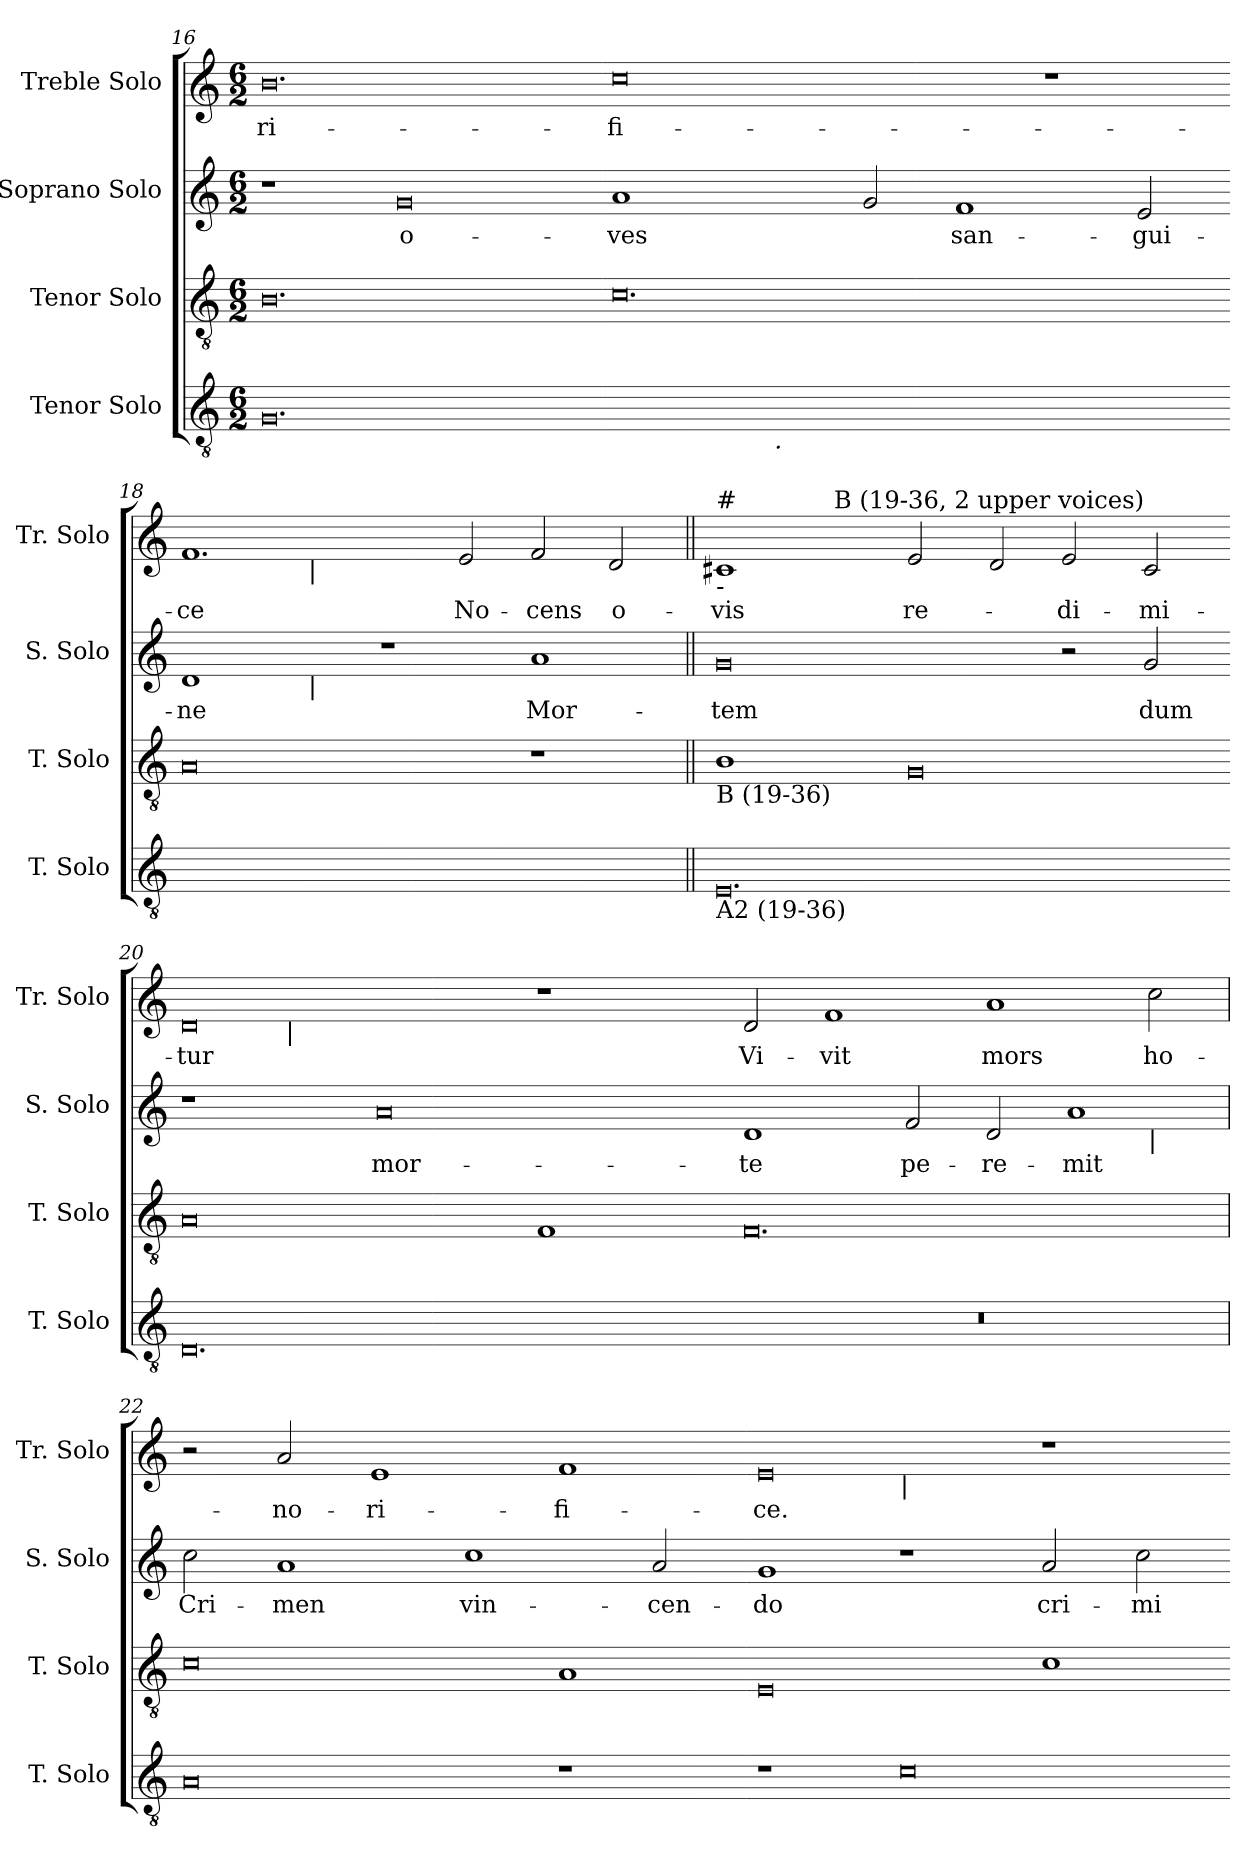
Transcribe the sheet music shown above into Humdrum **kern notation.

**kern	**kern	**kern	**text	**kern	**text
*part4	*part3	*part2	*part2	*part1	*part1
*staff4	*staff3	*staff2	*staff2	*staff1	*staff1
*I"Tenor Solo	*I"Tenor Solo	*I"Soprano Solo	*	*I"Treble Solo	*
*I'T. Solo	*I'T. Solo	*I'S. Solo	*	*I'Tr. Solo	*
*clefGv2	*clefGv2	*clefG2	*	*clefG2	*
*ITrd7c12	*ITrd7c12	*	*	*	*
*k[]	*k[]	*k[]	*	*k[]	*
*C:	*C:	*C:	*	*C:	*
*M6/2	*M6/2	*M6/2	*	*M6/2	*
=16	=16	=16	=16	=16	=16
!	!	!	!	!	!LO:LY:b:color=#000000
0.GGi	0.BBi	1r	.	0.bi	-ri-
!	!	!	!LO:LY:b:color=#000000	!	!
.	.	0gi	o-	.	.
=17-	=17-	=17-	=17-	=17-	=17-
!	!	!	!LO:LY:b:color=#000000	!	!
!	!	!	!	!	!LO:LY:b:color=#000000
*^	*	*	*	*	*
[<0.FFiyy	4ryy	0.Ci	1ai	-ves	0cci	-fi-
.	8ryy	.	.	.	.	.
.	16ryy	.	.	.	.	.
.	32ryy	.	.	.	.	.
.	64ryy	.	.	.	.	.
.	128ryy	.	.	.	.	.
.	256ryy	.	.	.	.	.
.	1024ryy	.	.	.	.	.
!	!LO:TX:b:i:t=.	!	!	!	!	!
.	1ryy	.	.	.	.	.
.	.	.	2gi/	.	.	.
.	1ryy	.	.	.	.	.
!	!	!	!	!LO:LY:b:color=#000000	!	!
.	.	.	1fi	san-	.	.
.	.	.	.	.	1r	.
.	2ryy	.	.	.	.	.
!	!	!	!	!LO:LY:b:color=#000000	!	!
.	.	.	2ei/	-gui-	.	.
.	512.ryy	.	.	.	.	.
*v	*v	*	*	*	*	*
=18-	=18-	=18-	=18-	=18-	=18-
*^	*	*	*	*	*
!	!	!	!	!LO:LY:b:color=#000000	!	!
*v	*v	*	*	*	*	*
*^	*	*	*	*	*
!	!	!	!	!	!	!LO:LY:b:color=#000000
*v	*v	*	*^	*	*^	*
0.FFiyy]	0AAi	1di	4ryy	-ne	1.fi	4ryy	-ce
.	.	.	8ryy	.	.	8ryy	.
.	.	.	16ryy	.	.	16ryy	.
.	.	.	32ryy	.	.	32ryy	.
.	.	.	64ryy	.	.	64ryy	.
.	.	.	256..ryy	.	.	256..ryy	.
!	!	!	!	!	!	!LO:TX:b:i:t=|	!
!	!	!	!LO:TX:b:i:t=|	!	!	!	!
.	.	.	1ryy	.	.	1ryy	.
.	.	1r	.	.	.	.	.
.	.	.	1ryy	.	.	1ryy	.
!	!	!	!	!	!	!	!LO:LY:b:color=#000000
.	.	.	.	.	2ei/	.	No-
!	!	!	!	!LO:LY:b:color=#000000	!	!	!
!	!	!	!	!	!	!	!LO:LY:b:color=#000000
.	1r	1ai	.	Mor-	2fi/	.	-cens
.	.	.	2ryy	.	.	2ryy	.
!	!	!	!	!	!	!	!LO:LY:b:color=#000000
.	.	.	.	.	2di/	.	o-
.	.	.	128ryy	.	.	128ryy	.
.	.	.	1024ryy	.	.	1024ryy	.
*	*	*v	*v	*	*	*	*
!!LO:LB:g=z	!!
=19||	=19||	=19||	=19||	=19||	=19||	=19||
*	*	*^	*	*	*	*
!	!	!	!	!LO:LY:b:color=#000000	!	!	!
*	*	*v	*v	*	*	*	*
*	*	*^	*	*	*	*
!	!	!	!	!	!LO:TX:b:i:t=-	!	!
!	!	!	!	!	!LO:TX:a:t=#	!	!
!	!	!LO:TX:b:i:t=-	!	!	!	!	!
!	!LO:TX:b:t=B (19-36)	!	!	!	!	!	!
!LO:TX:b:t=A2 (19-36)	!	!	!	!	!	!	!
!	!	!	!	!	!	!	!LO:LY:b:color=#000000
*	*	*v	*v	*	*	*	*
0.EEi	1BBi	0gi	-tem	1c#i	4ryy	-vis
.	.	.	.	.	8ryy	.
.	.	.	.	.	16ryy	.
.	.	.	.	.	32ryy	.
.	.	.	.	.	256..ryy	.
!	!	!	!	!	!LO:TX:t=B (19-36, 2 upper voices)	!
.	.	.	.	.	1ryy	.
!	!	!	!	!	!	!LO:LY:b:color=#000000
.	0GGi	.	.	2ei/	.	re-
.	.	.	.	.	1ryy	.
.	.	.	.	2di/	.	.
!	!	!	!	!	!	!LO:LY:b:color=#000000
.	.	2r	.	2ei/	.	-di-
.	.	.	.	.	2ryy	.
!	!	!	!LO:LY:b:color=#000000	!	!	!
!	!	!	!	!	!	!LO:LY:b:color=#000000
.	.	2gi/	dum	2c#i/	.	-mi-
.	.	.	.	.	64ryy	.
.	.	.	.	.	128ryy	.
.	.	.	.	.	1024ryy	.
=20-	=20-	=20-	=20-	=20-	=20-	=20-
!	!	!	!	!	!	!LO:LY:b:color=#000000
0.DDi	0AAi	1r	.	0di	4ryy	-tur
.	.	.	.	.	8ryy	.
.	.	.	.	.	64ryy	.
.	.	.	.	.	256..ryy	.
!	!	!	!	!	!LO:TX:b:i:t=|	!
.	.	.	.	.	1ryy	.
!	!	!	!LO:LY:b:color=#000000	!	!	!
.	.	0ai	mor-	.	.	.
.	.	.	.	.	1ryy	.
.	1FFi	.	.	1r	.	.
.	.	.	.	.	2ryy	.
.	.	.	.	.	16ryy	.
.	.	.	.	.	32ryy	.
.	.	.	.	.	128ryy	.
.	.	.	.	.	1024ryy	.
=21-	=21-	=21-	=21-	=21-	=21-	=21-
!LO:N:vis=1	!	!	!	!	!	!
*	*	*	*	*v	*v	*
*	*	*	*	*^	*
!	!	!	!LO:LY:b:color=#000000	!	!	!
*	*	*	*	*v	*v	*
*	*	*	*	*^	*
!	!	!	!	!	!	!LO:LY:b:color=#000000
*	*	*^	*	*v	*v	*
0.r	0.FFi	1di	1ryy	-te	2di/	Vi-
!	!	!	!	!	!	!LO:LY:b:color=#000000
.	.	.	.	.	1fi	-vit
!	!	!	!	!LO:LY:b:color=#000000	!	!
.	.	2fi/	1.ryy	pe-	.	.
!	!	!	!	!LO:LY:b:color=#000000	!	!
!	!	!	!	!	!	!LO:LY:b:color=#000000
.	.	2di/	.	-re-	1ai	mors
!	!	!	!	!LO:LY:b:color=#000000	!	!
.	.	1ai	.	-mit	.	.
!	!	!	!LO:TX:b:i:t=|	!	!	!
!	!	!	!	!	!	!LO:LY:b:color=#000000
.	.	.	2ryy	.	2cci\	ho-
*	*	*v	*v	*	*	*
=22	=22	=22	=22	=22	=22
*	*	*^	*	*	*
!	!	!	!	!LO:LY:b:color=#000000	!	!
*	*	*v	*v	*	*	*
0AAi	0Ci	2cci\	Cri-	2r	.
!	!	!	!LO:LY:b:color=#000000	!	!
!	!	!	!	!	!LO:LY:b:color=#000000
.	.	1ai	-men	2ai/	-no-
!	!	!	!	!	!LO:LY:b:color=#000000
.	.	.	.	1ei	-ri-
!	!	!	!LO:LY:b:color=#000000	!	!
.	.	1cci	vin-	.	.
!	!	!	!	!	!LO:LY:b:color=#000000
1r	1AAi	.	.	1fi	-fi-
!	!	!	!LO:LY:b:color=#000000	!	!
.	.	2ai/	-cen-	.	.
=23-	=23-	=23-	=23-	=23-	=23-
!	!	!	!LO:LY:b:color=#000000	!	!
!	!	!	!	!	!LO:LY:b:color=#000000
*	*	*	*	*^	*
1r	0EEi	1gi	-do	0ei	1ryy	-ce.
!	!	!	!	!	!LO:TX:b:i:t=|	!
0Ci	.	1r	.	.	0ryy	.
!	!	!	!LO:LY:b:color=#000000	!	!	!
.	1Ci	2ai/	cri-	1r	.	.
!	!	!	!LO:LY:b:color=#000000	!	!	!
.	.	2cci\	-mi-	.	.	.
*	*	*	*	*v	*v	*
=-	=-	=-	=-	=-	=-
*-	*-	*-	*-	*-	*-
